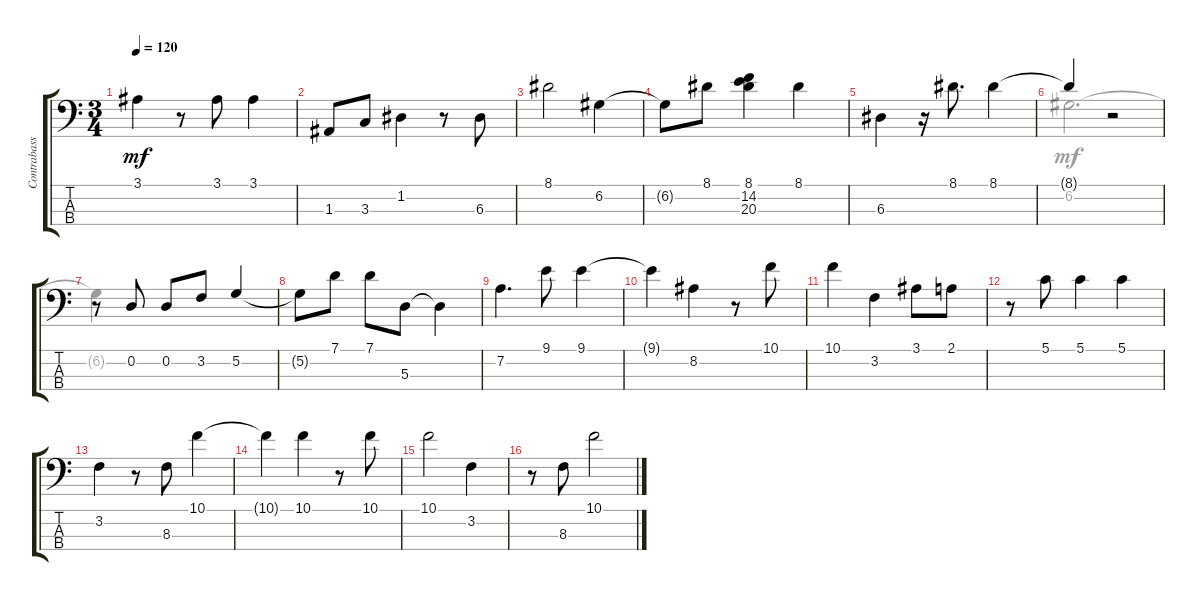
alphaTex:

\track ("Contrabass" "Contrabass") {instrument contrabass}
\staff {score tabs}
\tuning (G2 D2 A1 E1) {hide}
\voice
\ts (3 4)
\tempo 120
\clef f4
\ks aminor
3.1.4{dy mf} r.8 3.1.8 3.1.4 |
1.3.8 3.3.8 1.2.4 r.8 6.3.8 |
8.1.2 6.2.4 |
6.2{t}.8 8.1.8 (8.1 14.2 20.3).4 8.1.4 |
6.3.4 r.16 8.1.8{d} 8.1.4 |
8.1{t}.4 r.2 |
r.8 0.2.8 0.2.8 3.2.8 5.2.4 |
5.2{t}.8 7.1.8 7.1.8 5.3.8 5.3{t}.4 |
7.2.4{d} 9.1.8 9.1.4 |
9.1{t}.4 8.2.4 r.8 10.1.8 |
10.1.4 3.2.4 3.1.8 2.1.8 |
r.8 5.1.8 5.1.4 5.1.4 |
3.2.4 r.8 8.3.8 10.1.4 |
10.1{t}.4 10.1.4 r.8 10.1.8 |
10.1.2 3.2.4 |
r.8 8.3.8 10.1.2
\voice
\clef f4
\ottava regular
\simile none
\ks aminor
|
|
|
|
|
6.2.2{d} |
6.2{t}.4 |
|
|
|
|
|
|
|
|
